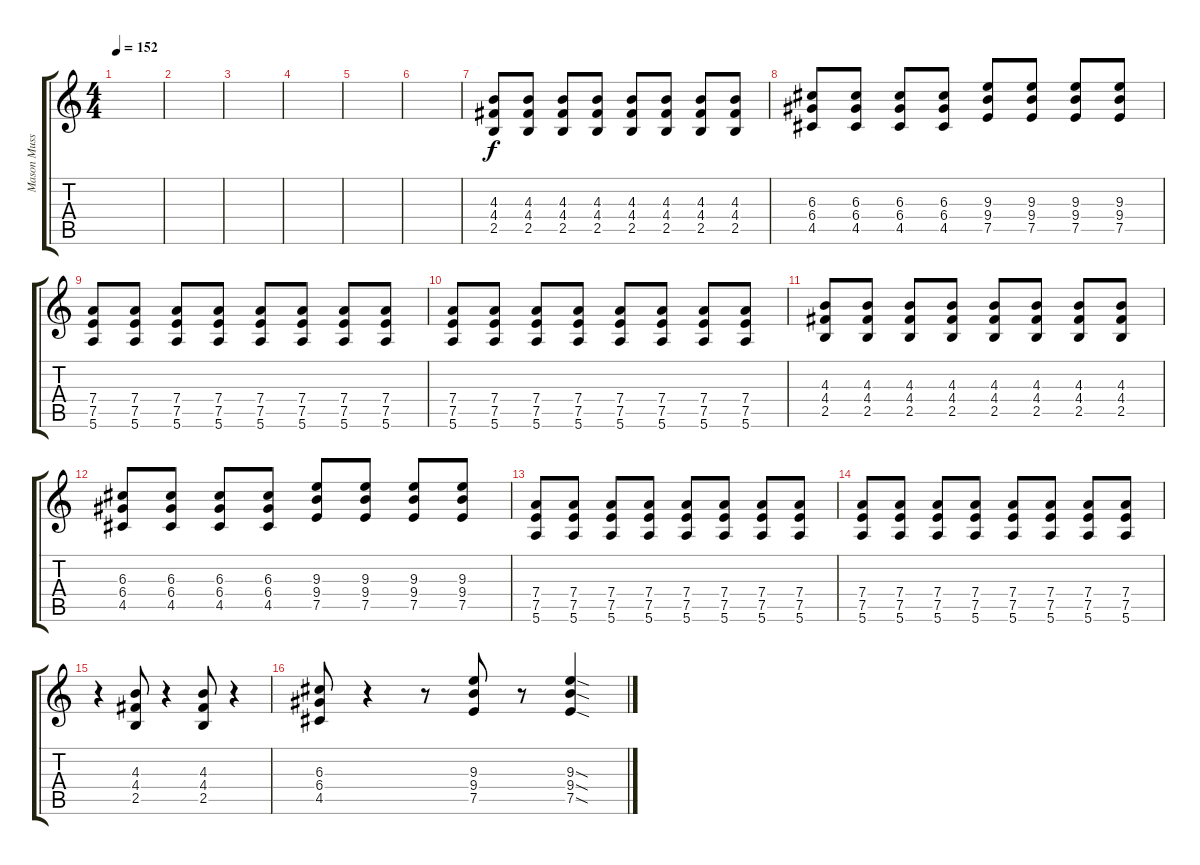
\track ("Mason Musso/Trace Cyrus" "Mason Muss") {instrument overdrivenguitar}
\staff {score tabs}
\tuning (E4 B3 G3 D3 A2 E2) {hide}
\ts (4 4)
\tempo 152
\clef g2
\ks c
|
|
|
|
|
|
(4.3 4.4 2.5).8 (4.3 4.4 2.5).8 (4.3 4.4 2.5).8 (4.3 4.4 2.5).8 (4.3 4.4 2.5).8 (4.3 4.4 2.5).8 (4.3 4.4 2.5).8 (4.3 4.4 2.5).8 |
(6.3 6.4 4.5).8 (6.3 6.4 4.5).8 (6.3 6.4 4.5).8 (6.3 6.4 4.5).8 (9.3 9.4 7.5).8 (9.3 9.4 7.5).8 (9.3 9.4 7.5).8 (9.3 9.4 7.5).8 |
(7.4 7.5 5.6).8 (7.4 7.5 5.6).8 (7.4 7.5 5.6).8 (7.4 7.5 5.6).8 (7.4 7.5 5.6).8 (7.4 7.5 5.6).8 (7.4 7.5 5.6).8 (7.4 7.5 5.6).8 |
(7.4 7.5 5.6).8 (7.4 7.5 5.6).8 (7.4 7.5 5.6).8 (7.4 7.5 5.6).8 (7.4 7.5 5.6).8 (7.4 7.5 5.6).8 (7.4 7.5 5.6).8 (7.4 7.5 5.6).8 |
(4.3 4.4 2.5).8 (4.3 4.4 2.5).8 (4.3 4.4 2.5).8 (4.3 4.4 2.5).8 (4.3 4.4 2.5).8 (4.3 4.4 2.5).8 (4.3 4.4 2.5).8 (4.3 4.4 2.5).8 |
(6.3 6.4 4.5).8 (6.3 6.4 4.5).8 (6.3 6.4 4.5).8 (6.3 6.4 4.5).8 (9.3 9.4 7.5).8 (9.3 9.4 7.5).8 (9.3 9.4 7.5).8 (9.3 9.4 7.5).8 |
(7.4 7.5 5.6).8 (7.4 7.5 5.6).8 (7.4 7.5 5.6).8 (7.4 7.5 5.6).8 (7.4 7.5 5.6).8 (7.4 7.5 5.6).8 (7.4 7.5 5.6).8 (7.4 7.5 5.6).8 |
(7.4 7.5 5.6).8 (7.4 7.5 5.6).8 (7.4 7.5 5.6).8 (7.4 7.5 5.6).8 (7.4 7.5 5.6).8 (7.4 7.5 5.6).8 (7.4 7.5 5.6).8 (7.4 7.5 5.6).8 |
r.4 (4.3 4.4 2.5).8 r.4 (4.3 4.4 2.5).8 r.4 |
(6.3 6.4 4.5).8 r.4 r.8 (9.3 9.4 7.5).8 r.8 (9.3{sod} 9.4{sod} 7.5{sod}).4
